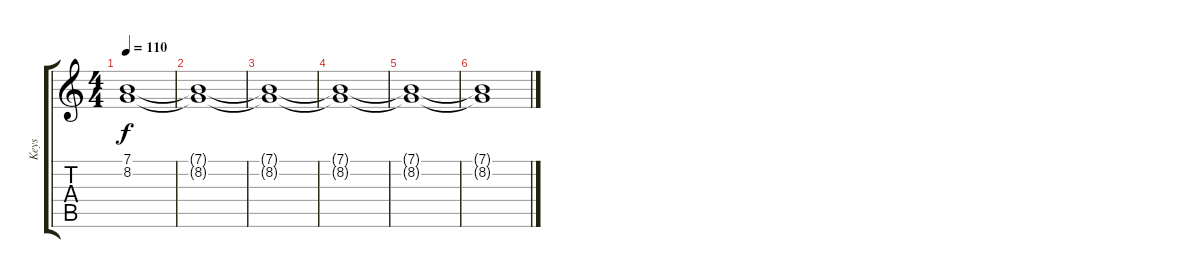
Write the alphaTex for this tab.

\track ("Keys" "Keys") {instrument synthstrings1}
\staff {score tabs}
\tuning (E4 B3 G3 D3 A2 E2) {hide}
\ts (4 4)
\tempo 110
\clef g2
\ks c
(7.1{t} 8.2{t}).1{dy f} |
(7.1{t} 8.2{t}).1 |
(7.1{t} 8.2{t}).1 |
(7.1{t} 8.2{t}).1 |
(7.1{t} 8.2{t}).1 |
(7.1{t} 8.2{t}).1
